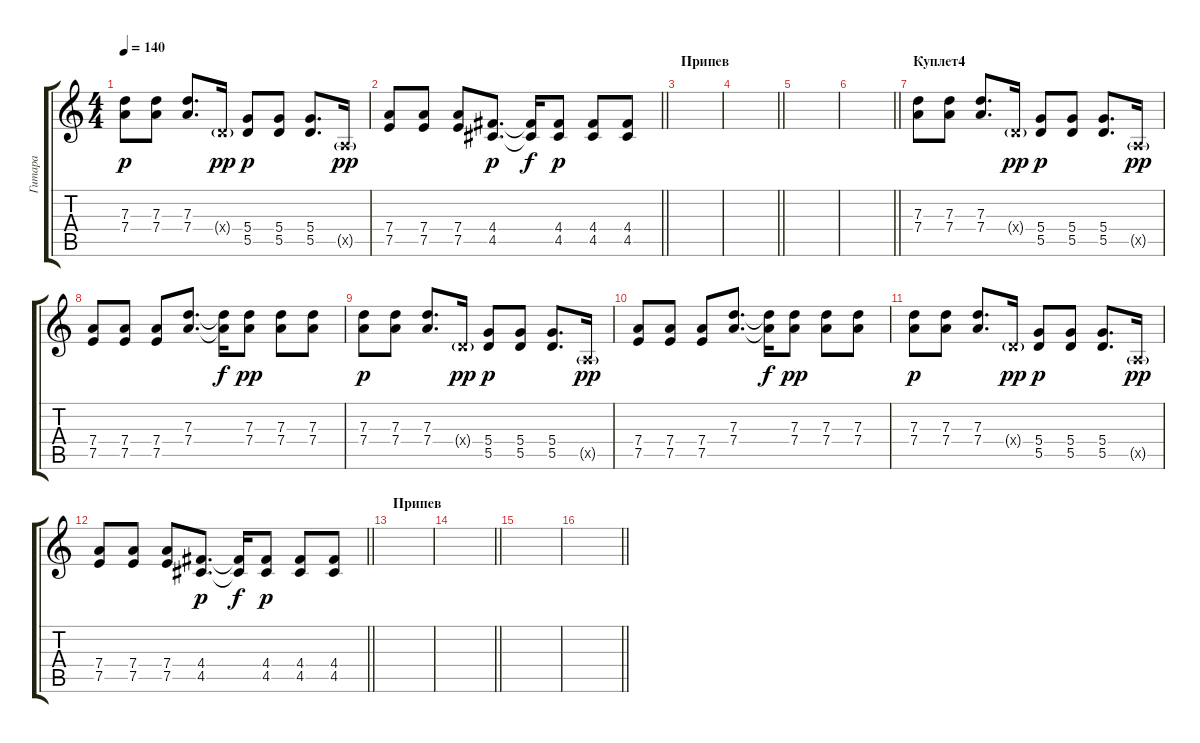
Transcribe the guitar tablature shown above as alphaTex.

\track ("Гитара" "Гитара") {instrument electricguitarclean}
\staff {score tabs}
\tuning (E4 B3 G3 D3 A2 E2) {hide}
\ts (4 4)
\tempo 140
\clef g2
\ks c
(7.3 7.4).8{dy p} (7.3 7.4).8 (7.3 7.4).8{d} 0.4{g x}.16{dy pp} (5.4 5.5).8{dy p} (5.4 5.5).8 (5.4 5.5).8{d} 0.5{g x}.16{dy pp} |
\barLineRight lightlight
(7.4 7.5).8 (7.4 7.5).8 (7.4 7.5).8 (4.4 4.5).8{d dy p} (4.4{t} 4.5{t}).16{dy f} (4.4 4.5).8{dy p} (4.4 4.5).8 (4.4 4.5).8 |
\section ("" "Припев")
|
\barLineRight lightlight
|
|
\barLineRight lightlight
|
\section ("" "Куплет4")
(7.3 7.4).8 (7.3 7.4).8 (7.3 7.4).8{d} 0.4{g x}.16{dy pp} (5.4 5.5).8{dy p} (5.4 5.5).8 (5.4 5.5).8{d} 0.5{g x}.16{dy pp} |
(7.4 7.5).8 (7.4 7.5).8 (7.4 7.5).8 (7.3 7.4).8{d} (7.3{t} 7.4{t}).16{dy f} (7.3 7.4).8{dy pp} (7.3 7.4).8 (7.3 7.4).8 |
(7.3 7.4).8{dy p} (7.3 7.4).8 (7.3 7.4).8{d} 0.4{g x}.16{dy pp} (5.4 5.5).8{dy p} (5.4 5.5).8 (5.4 5.5).8{d} 0.5{g x}.16{dy pp} |
(7.4 7.5).8 (7.4 7.5).8 (7.4 7.5).8 (7.3 7.4).8{d} (7.3{t} 7.4{t}).16{dy f} (7.3 7.4).8{dy pp} (7.3 7.4).8 (7.3 7.4).8 |
(7.3 7.4).8{dy p} (7.3 7.4).8 (7.3 7.4).8{d} 0.4{g x}.16{dy pp} (5.4 5.5).8{dy p} (5.4 5.5).8 (5.4 5.5).8{d} 0.5{g x}.16{dy pp} |
\barLineRight lightlight
(7.4 7.5).8 (7.4 7.5).8 (7.4 7.5).8 (4.4 4.5).8{d dy p} (4.4{t} 4.5{t}).16{dy f} (4.4 4.5).8{dy p} (4.4 4.5).8 (4.4 4.5).8 |
\section ("" "Припев")
|
\barLineRight lightlight
|
|
\barLineRight lightlight
